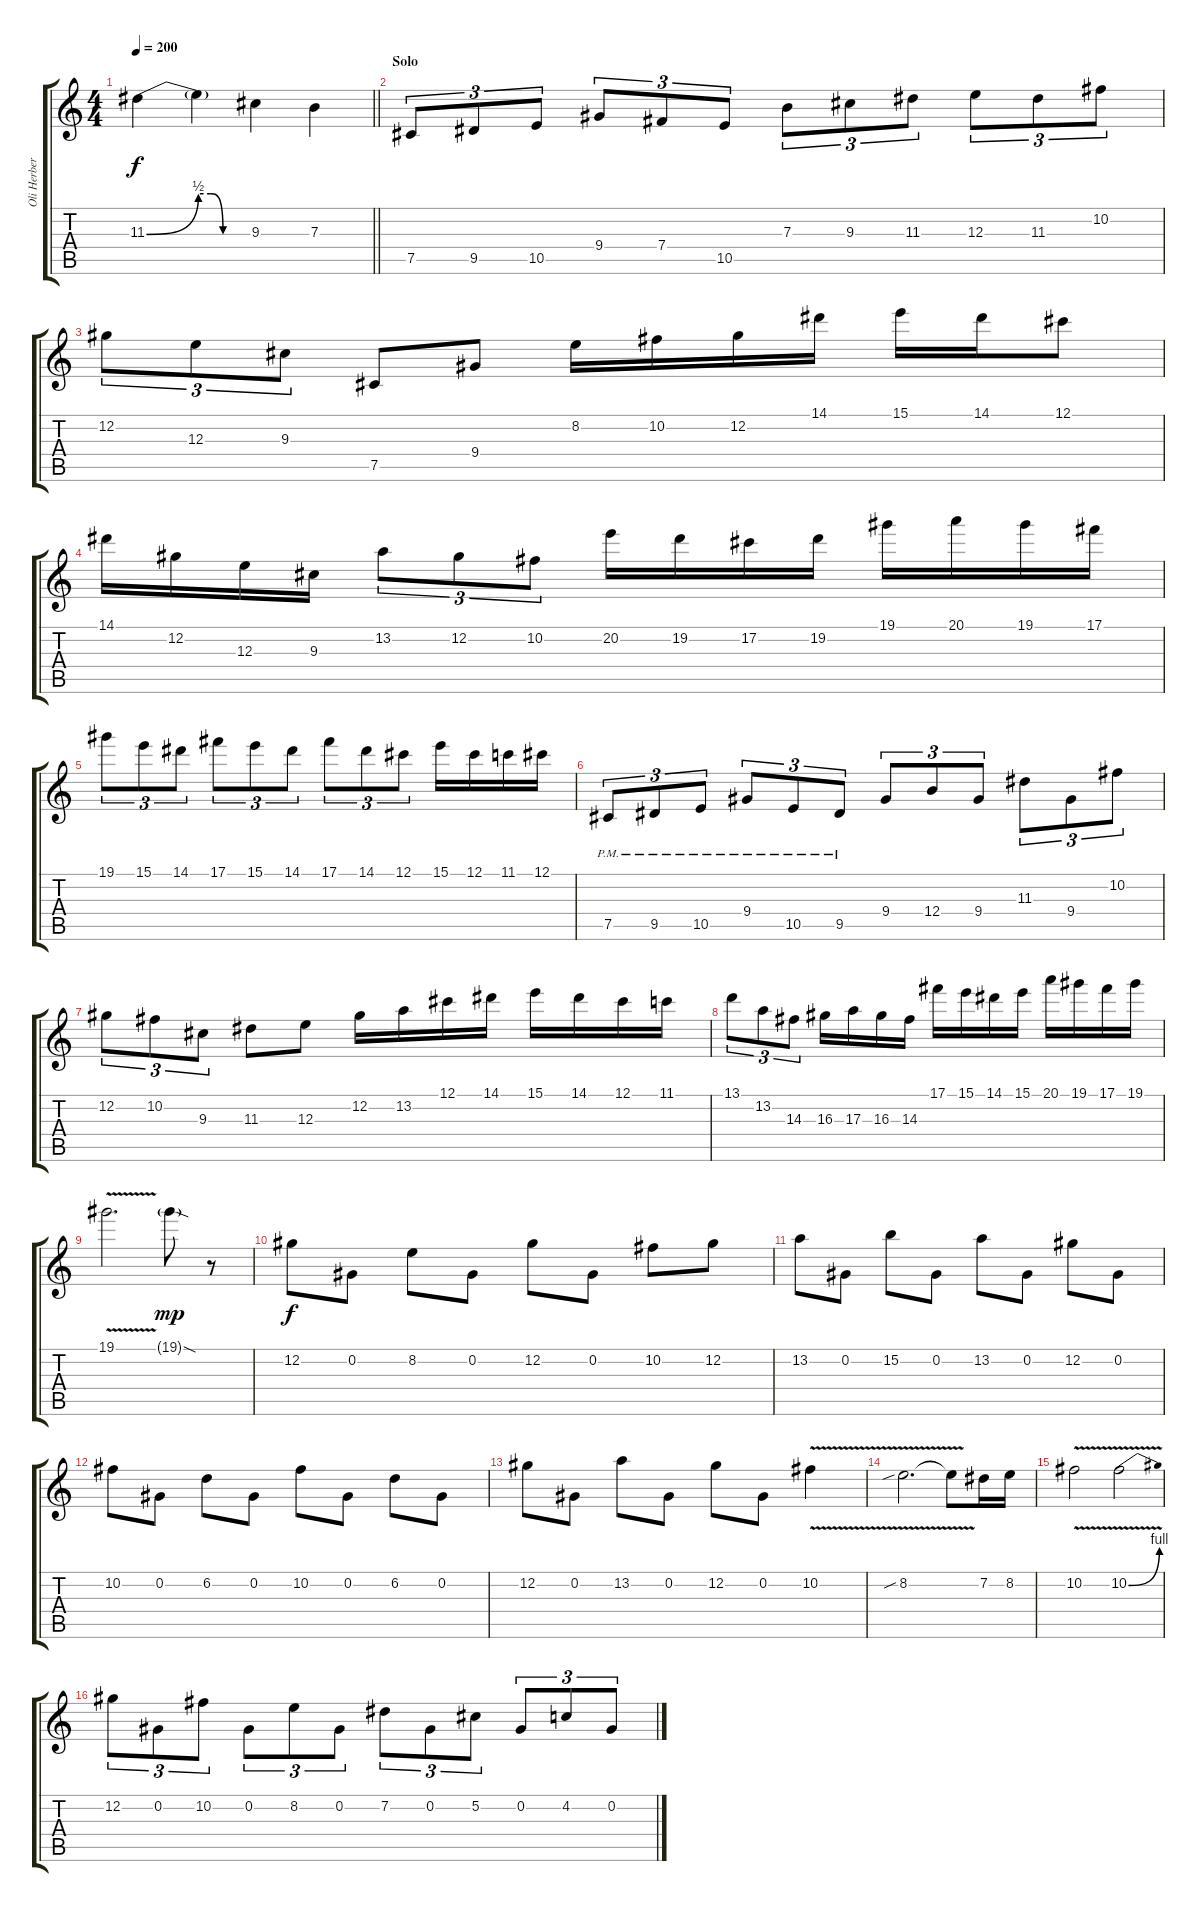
\track ("Oli Herbert" "Oli Herber") {instrument overdrivenguitar}
\staff {score tabs}
\tuning (Db4 Ab3 E3 B2 Gb2 Db2) {hide}
\ts (4 4)
\tempo 200
\clef g2
\barLineRight lightlight
\ks c
11.3{be (bend 0 0 60 2)}.4{dy f} 11.3{be (custom 0 2 15 2 30 0 60 0) t}.4 9.3.4 7.3.4 |
\section ("" "Solo")
7.5.8{tu (3 2)} 9.5.8{tu (3 2)} 10.5.8{tu (3 2)} 9.4.8{tu (3 2)} 7.4.8{tu (3 2)} 10.5.8{tu (3 2)} 7.3.8{tu (3 2)} 9.3.8{tu (3 2)} 11.3.8{tu (3 2)} 12.3.8{tu (3 2)} 11.3.8{tu (3 2)} 10.2.8{tu (3 2)} |
12.2.8{tu (3 2)} 12.3.8{tu (3 2)} 9.3.8{tu (3 2)} 7.5.8 9.4.8 8.2.16 10.2.16 12.2.16 14.1.16 15.1.16 14.1.16 12.1.8 |
14.1.16 12.2.16 12.3.16 9.3.16 13.2.8{tu (3 2)} 12.2.8{tu (3 2)} 10.2.8{tu (3 2)} 20.2.16 19.2.16 17.2.16 19.2.16 19.1.16 20.1.16 19.1.16 17.1.16 |
19.1.8{tu (3 2)} 15.1.8{tu (3 2)} 14.1.8{tu (3 2)} 17.1.8{tu (3 2)} 15.1.8{tu (3 2)} 14.1.8{tu (3 2)} 17.1.8{tu (3 2)} 14.1.8{tu (3 2)} 12.1.8{tu (3 2)} 15.1.16 12.1.16 11.1.16 12.1.16 |
7.5{pm}.8{tu (3 2)} 9.5{pm}.8{tu (3 2)} 10.5{pm}.8{tu (3 2)} 9.4{pm}.8{tu (3 2)} 10.5{pm}.8{tu (3 2)} 9.5{pm}.8{tu (3 2)} 9.4.8{tu (3 2)} 12.4.8{tu (3 2)} 9.4.8{tu (3 2)} 11.3.8{tu (3 2)} 9.4.8{tu (3 2)} 10.2.8{tu (3 2)} |
12.2.8{tu (3 2)} 10.2.8{tu (3 2)} 9.3.8{tu (3 2)} 11.3.8 12.3.8 12.2.16 13.2.16 12.1.16 14.1.16 15.1.16 14.1.16 12.1.16 11.1.16 |
13.1.8{tu (3 2)} 13.2.8{tu (3 2)} 14.3.8{tu (3 2)} 16.3.16 17.3.16 16.3.16 14.3.16 17.1.16 15.1.16 14.1.16 15.1.16 20.1.16 19.1.16 17.1.16 19.1.16 |
19.1{v}.2{d} 19.1{sod g}.8{dy mp} r.8 |
12.2.8{dy f} 0.2.8 8.2.8 0.2.8 12.2.8 0.2.8 10.2.8 12.2.8 |
13.2.8 0.2.8 15.2.8 0.2.8 13.2.8 0.2.8 12.2.8 0.2.8 |
10.2.8 0.2.8 6.2.8 0.2.8 10.2.8 0.2.8 6.2.8 0.2.8 |
12.2.8 0.2.8 13.2.8 0.2.8 12.2.8 0.2.8 10.2{v}.4 |
8.2{v sib}.2{d} 8.2{t}.8 7.2.16 8.2.16 |
10.2{v}.2 10.2{be (bend 0 0 60 4) v}.2 |
12.2.8{tu (3 2)} 0.2.8{tu (3 2)} 10.2.8{tu (3 2)} 0.2.8{tu (3 2)} 8.2.8{tu (3 2)} 0.2.8{tu (3 2)} 7.2.8{tu (3 2)} 0.2.8{tu (3 2)} 5.2.8{tu (3 2)} 0.2.8{tu (3 2)} 4.2.8{tu (3 2)} 0.2.8{tu (3 2)}
